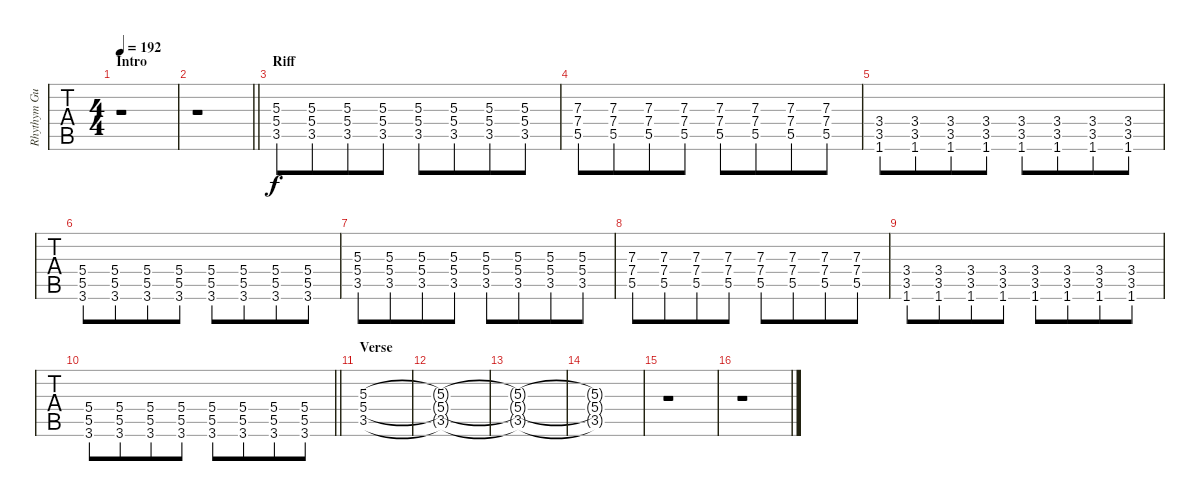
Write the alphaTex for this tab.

\track ("Rhythym Guitar" "Rhythym Gu") {instrument distortionguitar}
\staff {tabs}
\tuning (E4 B3 G3 D3 A2 E2) {hide}
\ts (4 4)
\section ("" "Intro")
\tempo 192
\clef g2
\ks c
r.1{dy f instrument distortionguitar} |
\barLineRight lightlight
r.1 |
\section ("" "Riff")
(5.3 5.4 3.5).8 (5.3 5.4 3.5).8{beam merge} (5.3 5.4 3.5).8 (5.3 5.4 3.5).8 (5.3 5.4 3.5).8 (5.3 5.4 3.5).8{beam merge} (5.3 5.4 3.5).8 (5.3 5.4 3.5).8 |
(7.3 7.4 5.5).8 (7.3 7.4 5.5).8{beam merge} (7.3 7.4 5.5).8 (7.3 7.4 5.5).8 (7.3 7.4 5.5).8 (7.3 7.4 5.5).8{beam merge} (7.3 7.4 5.5).8 (7.3 7.4 5.5).8 |
(3.4 3.5 1.6).8 (3.4 3.5 1.6).8{beam merge} (3.4 3.5 1.6).8 (3.4 3.5 1.6).8 (3.4 3.5 1.6).8 (3.4 3.5 1.6).8{beam merge} (3.4 3.5 1.6).8 (3.4 3.5 1.6).8 |
(5.4 5.5 3.6).8 (5.4 5.5 3.6).8{beam merge} (5.4 5.5 3.6).8 (5.4 5.5 3.6).8 (5.4 5.5 3.6).8 (5.4 5.5 3.6).8{beam merge} (5.4 5.5 3.6).8 (5.4 5.5 3.6).8 |
(5.3 5.4 3.5).8 (5.3 5.4 3.5).8{beam merge} (5.3 5.4 3.5).8 (5.3 5.4 3.5).8 (5.3 5.4 3.5).8 (5.3 5.4 3.5).8{beam merge} (5.3 5.4 3.5).8 (5.3 5.4 3.5).8 |
(7.3 7.4 5.5).8 (7.3 7.4 5.5).8{beam merge} (7.3 7.4 5.5).8 (7.3 7.4 5.5).8 (7.3 7.4 5.5).8 (7.3 7.4 5.5).8{beam merge} (7.3 7.4 5.5).8 (7.3 7.4 5.5).8 |
(3.4 3.5 1.6).8 (3.4 3.5 1.6).8{beam merge} (3.4 3.5 1.6).8 (3.4 3.5 1.6).8 (3.4 3.5 1.6).8 (3.4 3.5 1.6).8{beam merge} (3.4 3.5 1.6).8 (3.4 3.5 1.6).8 |
\barLineRight lightlight
(5.4 5.5 3.6).8 (5.4 5.5 3.6).8{beam merge} (5.4 5.5 3.6).8 (5.4 5.5 3.6).8 (5.4 5.5 3.6).8 (5.4 5.5 3.6).8{beam merge} (5.4 5.5 3.6).8 (5.4 5.5 3.6).8 |
\section ("" "Verse")
(5.3 5.4 3.5).1{volume 0} |
(5.3{t} 5.4{t} 3.5{t}).1 |
(5.3{t} 5.4{t} 3.5{t}).1 |
(5.3{t} 5.4{t} 3.5{t}).1 |
r.1{volume 13} |
r.1
